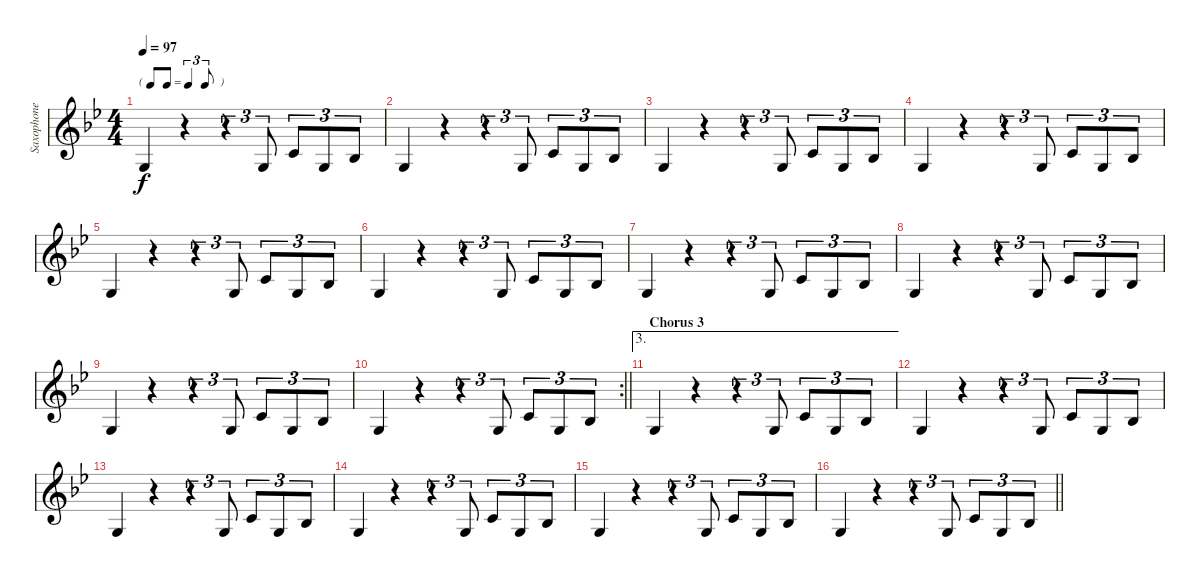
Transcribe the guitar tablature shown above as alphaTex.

\track ("Saxophone" "Saxophone") {instrument tenorsax}
\staff {score}
\tuning (E4 B3 G3 D3 A2 E2) {hide}
\ts (4 4)
\tf triplet8th
\tempo 97
\clef g2
\ks bb
0.3.4{dy f} r.4 r.4{tu (3 2)} 0.3.8{tu (3 2)} 1.2.8{tu (3 2)} 0.3.8{tu (3 2)} 3.3.8{tu (3 2)} |
0.3.4 r.4 r.4{tu (3 2)} 0.3.8{tu (3 2)} 1.2.8{tu (3 2)} 0.3.8{tu (3 2)} 3.3.8{tu (3 2)} |
0.3.4 r.4 r.4{tu (3 2)} 0.3.8{tu (3 2)} 1.2.8{tu (3 2)} 0.3.8{tu (3 2)} 3.3.8{tu (3 2)} |
0.3.4 r.4 r.4{tu (3 2)} 0.3.8{tu (3 2)} 1.2.8{tu (3 2)} 0.3.8{tu (3 2)} 3.3.8{tu (3 2)} |
0.3.4 r.4 r.4{tu (3 2)} 0.3.8{tu (3 2)} 1.2.8{tu (3 2)} 0.3.8{tu (3 2)} 3.3.8{tu (3 2)} |
0.3.4 r.4 r.4{tu (3 2)} 0.3.8{tu (3 2)} 1.2.8{tu (3 2)} 0.3.8{tu (3 2)} 3.3.8{tu (3 2)} |
0.3.4 r.4 r.4{tu (3 2)} 0.3.8{tu (3 2)} 1.2.8{tu (3 2)} 0.3.8{tu (3 2)} 3.3.8{tu (3 2)} |
0.3.4 r.4 r.4{tu (3 2)} 0.3.8{tu (3 2)} 1.2.8{tu (3 2)} 0.3.8{tu (3 2)} 3.3.8{tu (3 2)} |
0.3.4 r.4 r.4{tu (3 2)} 0.3.8{tu (3 2)} 1.2.8{tu (3 2)} 0.3.8{tu (3 2)} 3.3.8{tu (3 2)} |
\rc 2
\barLineRight lightlight
0.3.4 r.4 r.4{tu (3 2)} 0.3.8{tu (3 2)} 1.2.8{tu (3 2)} 0.3.8{tu (3 2)} 3.3.8{tu (3 2)} |
\ae 3
\section ("" "Chorus 3")
0.3.4 r.4 r.4{tu (3 2)} 0.3.8{tu (3 2)} 1.2.8{tu (3 2)} 0.3.8{tu (3 2)} 3.3.8{tu (3 2)} |
0.3.4 r.4 r.4{tu (3 2)} 0.3.8{tu (3 2)} 1.2.8{tu (3 2)} 0.3.8{tu (3 2)} 3.3.8{tu (3 2)} |
0.3.4 r.4 r.4{tu (3 2)} 0.3.8{tu (3 2)} 1.2.8{tu (3 2)} 0.3.8{tu (3 2)} 3.3.8{tu (3 2)} |
0.3.4 r.4 r.4{tu (3 2)} 0.3.8{tu (3 2)} 1.2.8{tu (3 2)} 0.3.8{tu (3 2)} 3.3.8{tu (3 2)} |
0.3.4 r.4 r.4{tu (3 2)} 0.3.8{tu (3 2)} 1.2.8{tu (3 2)} 0.3.8{tu (3 2)} 3.3.8{tu (3 2)} |
\barLineRight lightlight
0.3.4 r.4 r.4{tu (3 2)} 0.3.8{tu (3 2)} 1.2.8{tu (3 2)} 0.3.8{tu (3 2)} 3.3.8{tu (3 2)}
